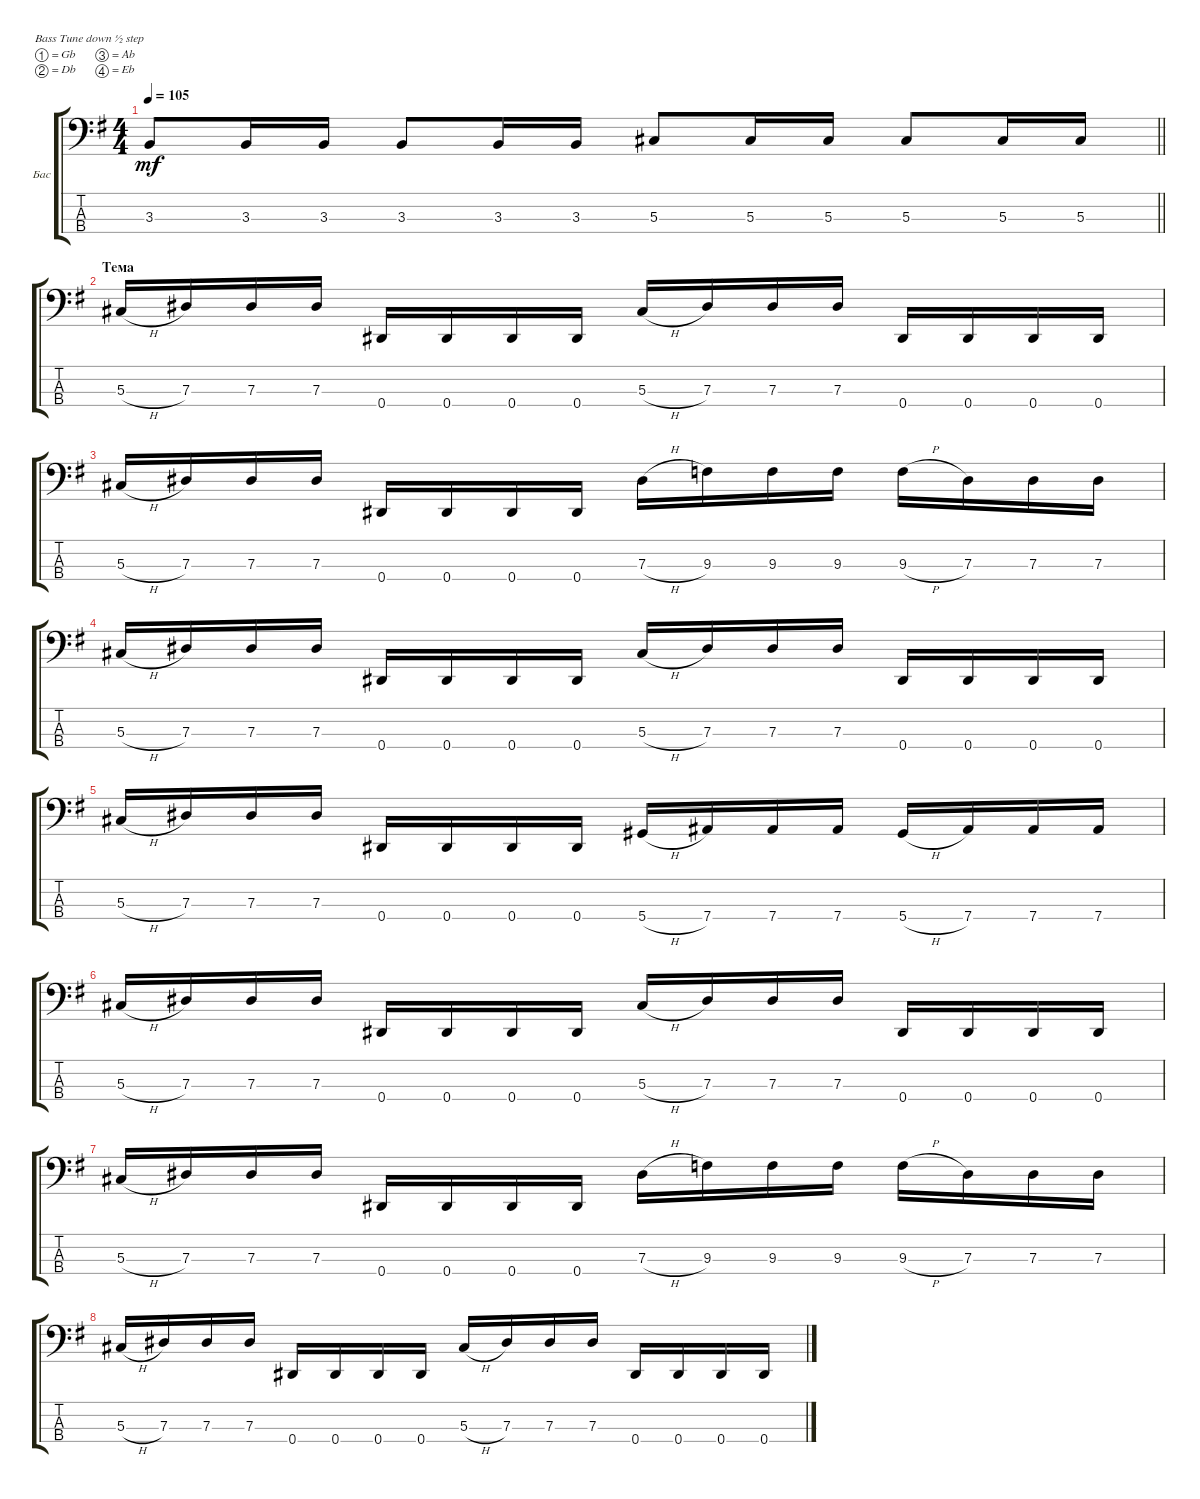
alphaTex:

\bracketExtendMode groupsimilarinstruments
\firstSystemTrackNameMode fullname
\otherSystemsTrackNameMode fullname
\firstSystemTrackNameOrientation horizontal
\otherSystemsTrackNameOrientation horizontal
\chordDiagramsInScore
\track ("Бас" "E-Bass") {instrument electricbassfinger}
\staff {score tabs}
\tuning (Gb2 Db2 Ab1 Eb1)
\ts (4 4)
\tempo 105
\clef f4
\barLineRight lightlight
\ks eminor
3.3.8{dy mf} 3.3.16 3.3.16 3.3.8 3.3.16 3.3.16 5.3.8 5.3.16 5.3.16 5.3.8 5.3.16 5.3.16 |
\section ("" "Тема")
5.3{h}.16 7.3.16 7.3.16 7.3.16 0.4.16 0.4.16 0.4.16 0.4.16 5.3{h}.16 7.3.16 7.3.16 7.3.16 0.4.16 0.4.16 0.4.16 0.4.16 |
5.3{h}.16 7.3.16 7.3.16 7.3.16 0.4.16 0.4.16 0.4.16 0.4.16 7.3{h}.16 9.3.16 9.3.16 9.3.16 9.3{h}.16 7.3.16 7.3.16 7.3.16 |
5.3{h}.16 7.3.16 7.3.16 7.3.16 0.4.16 0.4.16 0.4.16 0.4.16 5.3{h}.16 7.3.16 7.3.16 7.3.16 0.4.16 0.4.16 0.4.16 0.4.16 |
5.3{h}.16 7.3.16 7.3.16 7.3.16 0.4.16 0.4.16 0.4.16 0.4.16 5.4{h}.16 7.4.16 7.4.16 7.4.16 5.4{h}.16 7.4.16 7.4.16 7.4.16 |
5.3{h}.16 7.3.16 7.3.16 7.3.16 0.4.16 0.4.16 0.4.16 0.4.16 5.3{h}.16 7.3.16 7.3.16 7.3.16 0.4.16 0.4.16 0.4.16 0.4.16 |
5.3{h}.16 7.3.16 7.3.16 7.3.16 0.4.16 0.4.16 0.4.16 0.4.16 7.3{h}.16 9.3.16 9.3.16 9.3.16 9.3{h}.16 7.3.16 7.3.16 7.3.16 |
5.3{h}.16 7.3.16 7.3.16 7.3.16 0.4.16 0.4.16 0.4.16 0.4.16 5.3{h}.16 7.3.16 7.3.16 7.3.16 0.4.16 0.4.16 0.4.16 0.4.16
